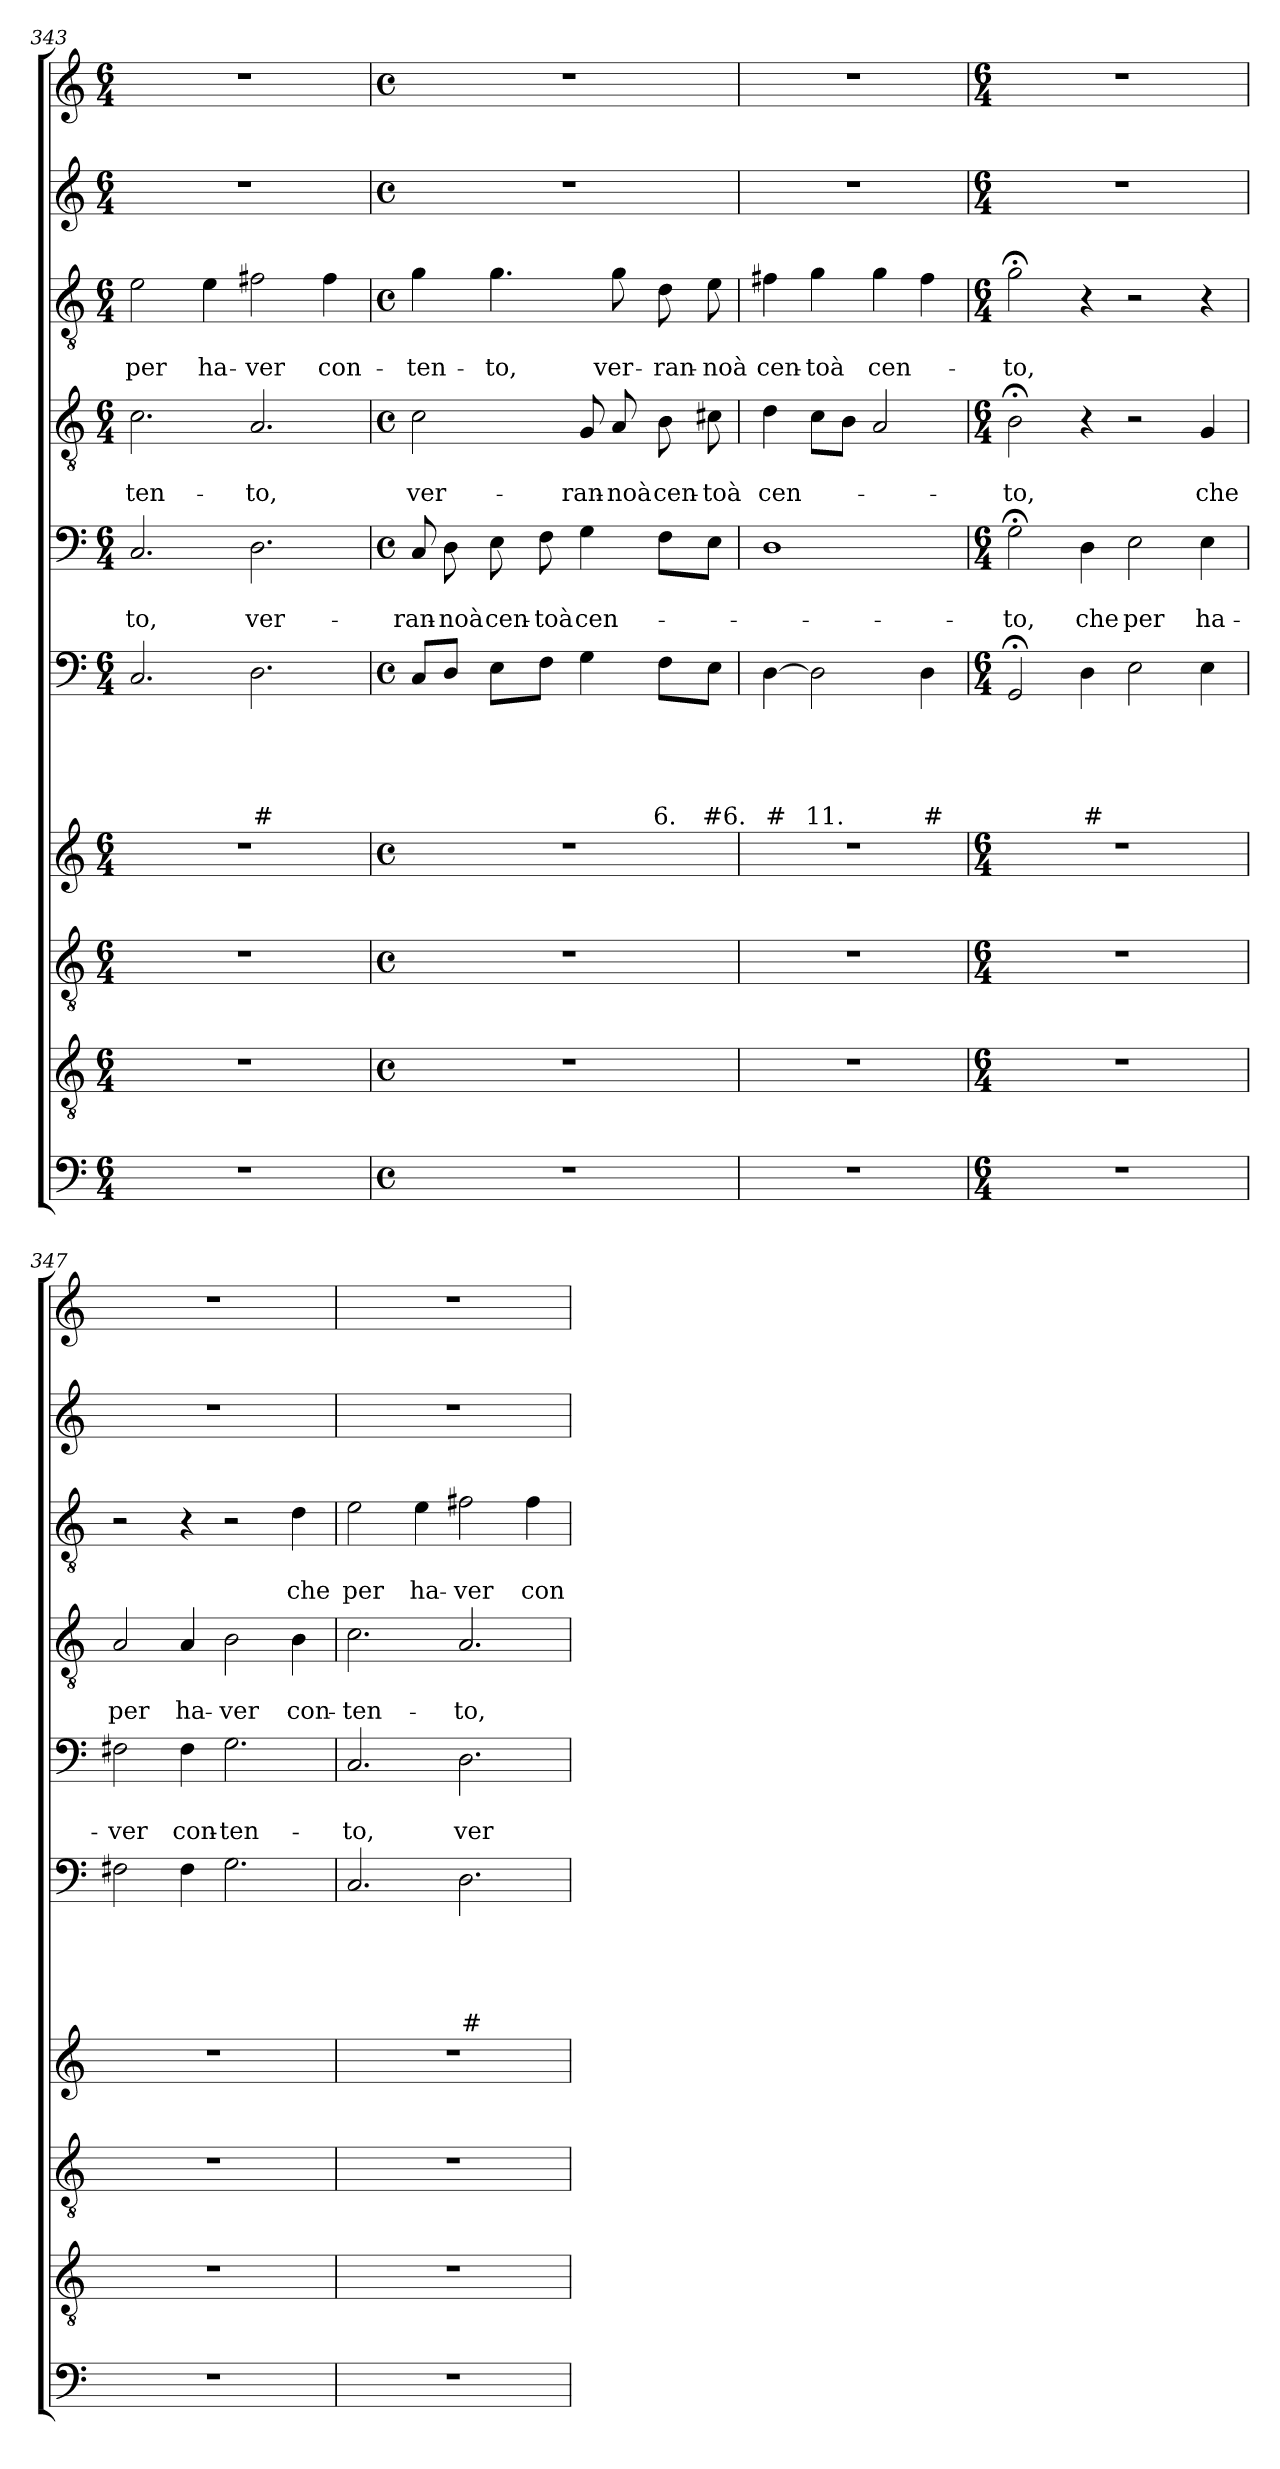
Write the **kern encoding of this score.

**kern	**kern	**kern	**kern	**kern	**text	**text	**text	**text	**text	**kern	**text	**text	**kern	**text	**text	**kern	**text	**text	**kern	**kern
*part10	*part9	*part8	*part7	*part6	*part6	*part6	*part6	*part6	*part6	*part5	*part5	*part5	*part4	*part4	*part4	*part3	*part3	*part3	*part2	*part1
*staff10	*staff9	*staff8	*staff7	*staff6	*staff6	*staff6	*staff6	*staff6	*staff6	*staff5	*staff5	*staff5	*staff4	*staff4	*staff4	*staff3	*staff3	*staff3	*staff2	*staff1
*clefF4	*clefGv2	*clefGv2	*clefG2	*clefF4	*	*	*	*	*	*clefF4	*	*	*clefGv2	*	*	*clefGv2	*	*	*clefG2	*clefG2
*k[]	*k[]	*k[]	*k[]	*k[]	*	*	*	*	*	*k[]	*	*	*k[]	*	*	*k[]	*	*	*k[]	*k[]
*C:	*C:	*C:	*C:	*C:	*	*	*	*	*	*C:	*	*	*C:	*	*	*C:	*	*	*C:	*C:
*M6/4	*M6/4	*M6/4	*M6/4	*M6/4	*	*	*	*	*	*M6/4	*	*	*M6/4	*	*	*M6/4	*	*	*M6/4	*M6/4
=343	=343	=343	=343	=343	=343	=343	=343	=343	=343	=343	=343	=343	=343	=343	=343	=343	=343	=343	=343	=343
1.r	1.r	1.r	1.r	2.C/	.	.	.	.	.	2.C/	.	-to,	2.c\	.	-ten-	2e\	.	per	1.r	1.r
.	.	.	.	.	.	.	.	.	.	.	.	.	.	.	.	4e\	.	ha-	.	.
.	.	.	.	2.D\	.	.	.	.	#	2.D\	.	ver-	2.A/	.	-to,	2f#X\	.	-ver	.	.
.	.	.	.	.	.	.	.	.	.	.	.	.	.	.	.	4f#\	.	con-	.	.
=344	=344	=344	=344	=344	=344	=344	=344	=344	=344	=344	=344	=344	=344	=344	=344	=344	=344	=344	=344	=344
*M4/4	*M4/4	*M4/4	*M4/4	*M4/4	*	*	*	*	*	*M4/4	*	*	*M4/4	*	*	*M4/4	*	*	*M4/4	*M4/4
*met(c)	*met(c)	*met(c)	*met(c)	*met(c)	*	*	*	*	*	*met(c)	*	*	*met(c)	*	*	*met(c)	*	*	*met(c)	*met(c)
1r	1r	1r	1r	8C/L	.	.	.	.	.	8C/	.	-ran-	2c\	.	ver-	4g\	.	-ten-	1r	1r
.	.	.	.	8D/J	.	.	.	.	.	8D\	.	-noà	.	.	.	.	.	.	.	.
.	.	.	.	8E\L	.	.	.	.	.	8E\	.	cen-	.	.	.	4.g\	.	-to,	.	.
.	.	.	.	8F\J	.	.	.	.	.	8F\	.	-toà	.	.	.	.	.	.	.	.
.	.	.	.	4G\	.	.	.	.	.	4G\	.	cen-	8G/	.	-ran-	.	.	.	.	.
.	.	.	.	.	.	.	.	.	.	.	.	.	8A/	.	-noà	8g\	.	ver-	.	.
.	.	.	.	8F\L	.	.	.	.	6.	8F\L	.	.	8B\	.	cen-	8d\	.	-ran-	.	.
.	.	.	.	8E\J	.	.	.	.	#6.	8E\J	.	.	8c#X\	.	-toà	8e\	.	-noà	.	.
!!LO:PB:g=z
=345	=345	=345	=345	=345	=345	=345	=345	=345	=345	=345	=345	=345	=345	=345	=345	=345	=345	=345	=345	=345
1r	1r	1r	1r	[4D\	.	.	.	.	#	1D	.	.	4d\	.	cen-	4f#X\	.	cen-	1r	1r
.	.	.	.	2D\]	.	.	.	.	11.	.	.	.	8c\L	.	.	4g\	.	-toà	.	.
.	.	.	.	.	.	.	.	.	.	.	.	.	8B\J	.	.	.	.	.	.	.
.	.	.	.	.	.	.	.	.	.	.	.	.	2A/	.	.	4g\	.	cen-	.	.
.	.	.	.	4D\	.	.	.	.	#	.	.	.	.	.	.	4f#\	.	.	.	.
=346	=346	=346	=346	=346	=346	=346	=346	=346	=346	=346	=346	=346	=346	=346	=346	=346	=346	=346	=346	=346
*M6/4	*M6/4	*M6/4	*M6/4	*M6/4	*	*	*	*	*	*M6/4	*	*	*M6/4	*	*	*M6/4	*	*	*M6/4	*M6/4
1.r	1.r	1.r	1.r	2GG;</	.	.	.	.	.	2G;<\	.	-to,	2B;<\	.	-to,	2g;<\	.	-to,	1.r	1.r
.	.	.	.	4D\	.	.	.	.	#	4D\	.	che	4r	.	.	4r	.	.	.	.
.	.	.	.	2E\	.	.	.	.	.	2E\	.	per	2r	.	.	2r	.	.	.	.
.	.	.	.	4E\	.	.	.	.	.	4E\	.	ha-	4G/	.	che	4r	.	.	.	.
=347	=347	=347	=347	=347	=347	=347	=347	=347	=347	=347	=347	=347	=347	=347	=347	=347	=347	=347	=347	=347
1.r	1.r	1.r	1.r	2F#X\	.	.	.	.	.	2F#X\	.	-ver	2A/	.	per	2r	.	.	1.r	1.r
.	.	.	.	4F#\	.	.	.	.	.	4F#\	.	con-	4A/	.	ha-	4r	.	.	.	.
.	.	.	.	2.G\	.	.	.	.	.	2.G\	.	-ten-	2B\	.	-ver	2r	.	.	.	.
.	.	.	.	.	.	.	.	.	.	.	.	.	4B\	.	con-	4d\	.	che	.	.
=348	=348	=348	=348	=348	=348	=348	=348	=348	=348	=348	=348	=348	=348	=348	=348	=348	=348	=348	=348	=348
1.r	1.r	1.r	1.r	2.C/	.	.	.	.	.	2.C/	.	-to,	2.c\	.	-ten-	2e\	.	per	1.r	1.r
.	.	.	.	.	.	.	.	.	.	.	.	.	.	.	.	4e\	.	ha-	.	.
.	.	.	.	2.D\	.	.	.	.	#	2.D\	.	ver-	2.A/	.	-to,	2f#X\	.	-ver	.	.
.	.	.	.	.	.	.	.	.	.	.	.	.	.	.	.	4f#\	.	con-	.	.
=	=	=	=	=	=	=	=	=	=	=	=	=	=	=	=	=	=	=	=	=
*-	*-	*-	*-	*-	*-	*-	*-	*-	*-	*-	*-	*-	*-	*-	*-	*-	*-	*-	*-	*-
